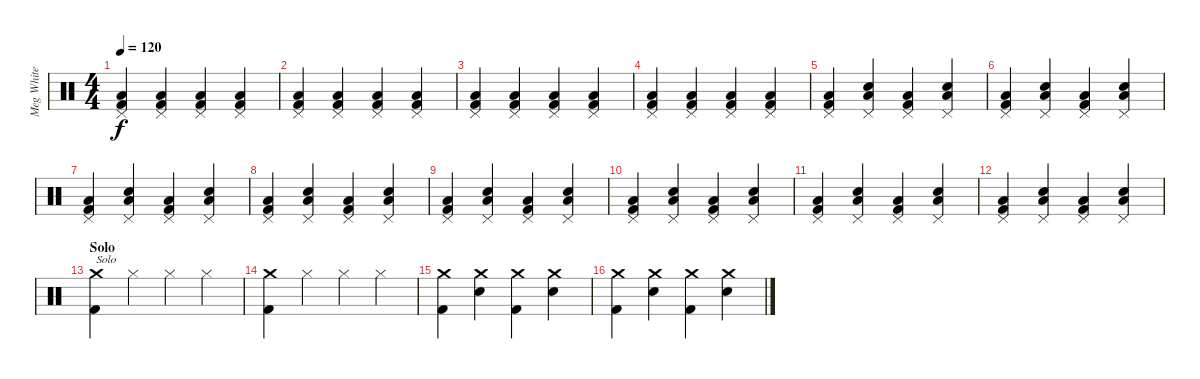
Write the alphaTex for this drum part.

\track ("Meg White" "Meg White") {instrument percussion}
\staff {score}
\articulation defaults
\ts (4 4)
\tempo 120
\clef neutral
\ks c
("Pedal Hi-Hat (hit)" "Low Floor Tom (hit)" "Kick (hit) 2").4{dy f} ("Pedal Hi-Hat (hit)" "Low Floor Tom (hit)" "Kick (hit) 2").4 ("Pedal Hi-Hat (hit)" "Low Floor Tom (hit)" "Kick (hit) 2").4 ("Pedal Hi-Hat (hit)" "Low Floor Tom (hit)" "Kick (hit) 2").4 |
("Pedal Hi-Hat (hit)" "Low Floor Tom (hit)" "Kick (hit) 2").4 ("Pedal Hi-Hat (hit)" "Low Floor Tom (hit)" "Kick (hit) 2").4 ("Pedal Hi-Hat (hit)" "Low Floor Tom (hit)" "Kick (hit) 2").4 ("Pedal Hi-Hat (hit)" "Low Floor Tom (hit)" "Kick (hit) 2").4 |
("Pedal Hi-Hat (hit)" "Low Floor Tom (hit)" "Kick (hit) 2").4 ("Pedal Hi-Hat (hit)" "Low Floor Tom (hit)" "Kick (hit) 2").4 ("Pedal Hi-Hat (hit)" "Low Floor Tom (hit)" "Kick (hit) 2").4 ("Pedal Hi-Hat (hit)" "Low Floor Tom (hit)" "Kick (hit) 2").4 |
("Pedal Hi-Hat (hit)" "Low Floor Tom (hit)" "Kick (hit) 2").4 ("Pedal Hi-Hat (hit)" "Low Floor Tom (hit)" "Kick (hit) 2").4 ("Pedal Hi-Hat (hit)" "Low Floor Tom (hit)" "Kick (hit) 2").4 ("Pedal Hi-Hat (hit)" "Low Floor Tom (hit)" "Kick (hit) 2").4 |
("Pedal Hi-Hat (hit)" "Low Floor Tom (hit)" "Kick (hit) 2").4 ("Pedal Hi-Hat (hit)" "Low Floor Tom (hit)" "Snare (hit) 2").4 ("Pedal Hi-Hat (hit)" "Low Floor Tom (hit)" "Kick (hit) 2").4 ("Pedal Hi-Hat (hit)" "Low Floor Tom (hit)" "Snare (hit) 2").4 |
("Pedal Hi-Hat (hit)" "Low Floor Tom (hit)" "Kick (hit) 2").4 ("Pedal Hi-Hat (hit)" "Low Floor Tom (hit)" "Snare (hit) 2").4 ("Pedal Hi-Hat (hit)" "Low Floor Tom (hit)" "Kick (hit) 2").4 ("Pedal Hi-Hat (hit)" "Low Floor Tom (hit)" "Snare (hit) 2").4 |
("Pedal Hi-Hat (hit)" "Low Floor Tom (hit)" "Kick (hit) 2").4 ("Pedal Hi-Hat (hit)" "Low Floor Tom (hit)" "Snare (hit) 2").4 ("Pedal Hi-Hat (hit)" "Low Floor Tom (hit)" "Kick (hit) 2").4 ("Pedal Hi-Hat (hit)" "Low Floor Tom (hit)" "Snare (hit) 2").4 |
("Pedal Hi-Hat (hit)" "Low Floor Tom (hit)" "Kick (hit) 2").4 ("Pedal Hi-Hat (hit)" "Low Floor Tom (hit)" "Snare (hit) 2").4 ("Pedal Hi-Hat (hit)" "Low Floor Tom (hit)" "Kick (hit) 2").4 ("Pedal Hi-Hat (hit)" "Low Floor Tom (hit)" "Snare (hit) 2").4 |
("Pedal Hi-Hat (hit)" "Low Floor Tom (hit)" "Kick (hit) 2").4 ("Pedal Hi-Hat (hit)" "Low Floor Tom (hit)" "Snare (hit) 2").4 ("Pedal Hi-Hat (hit)" "Low Floor Tom (hit)" "Kick (hit) 2").4 ("Pedal Hi-Hat (hit)" "Low Floor Tom (hit)" "Snare (hit) 2").4 |
("Pedal Hi-Hat (hit)" "Low Floor Tom (hit)" "Kick (hit) 2").4 ("Pedal Hi-Hat (hit)" "Low Floor Tom (hit)" "Snare (hit) 2").4 ("Pedal Hi-Hat (hit)" "Low Floor Tom (hit)" "Kick (hit) 2").4 ("Pedal Hi-Hat (hit)" "Low Floor Tom (hit)" "Snare (hit) 2").4 |
("Pedal Hi-Hat (hit)" "Low Floor Tom (hit)" "Kick (hit) 2").4 ("Pedal Hi-Hat (hit)" "Low Floor Tom (hit)" "Snare (hit) 2").4 ("Pedal Hi-Hat (hit)" "Low Floor Tom (hit)" "Kick (hit) 2").4 ("Pedal Hi-Hat (hit)" "Low Floor Tom (hit)" "Snare (hit) 2").4 |
("Pedal Hi-Hat (hit)" "Low Floor Tom (hit)" "Kick (hit) 2").4 ("Pedal Hi-Hat (hit)" "Low Floor Tom (hit)" "Snare (hit) 2").4 ("Pedal Hi-Hat (hit)" "Low Floor Tom (hit)" "Kick (hit) 2").4 ("Pedal Hi-Hat (hit)" "Low Floor Tom (hit)" "Snare (hit) 2").4 |
\section ("" "Solo")
("Crash medium (hit)" "Kick (hit) 2").4{txt "Solo"} "Hi-Hat (closed)".4 "Hi-Hat (closed)".4 "Hi-Hat (closed)".4 |
("Crash medium (hit)" "Kick (hit) 2").4 "Hi-Hat (closed)".4 "Hi-Hat (closed)".4 "Hi-Hat (closed)".4 |
("Crash medium (hit)" "Kick (hit) 2").4 ("Crash medium (hit)" "Snare (hit) 2").4 ("Crash medium (hit)" "Kick (hit) 2").4 ("Crash medium (hit)" "Snare (hit) 2").4 |
("Crash medium (hit)" "Kick (hit) 2").4 ("Crash medium (hit)" "Snare (hit) 2").4 ("Crash medium (hit)" "Kick (hit) 2").4 ("Crash medium (hit)" "Snare (hit) 2").4
